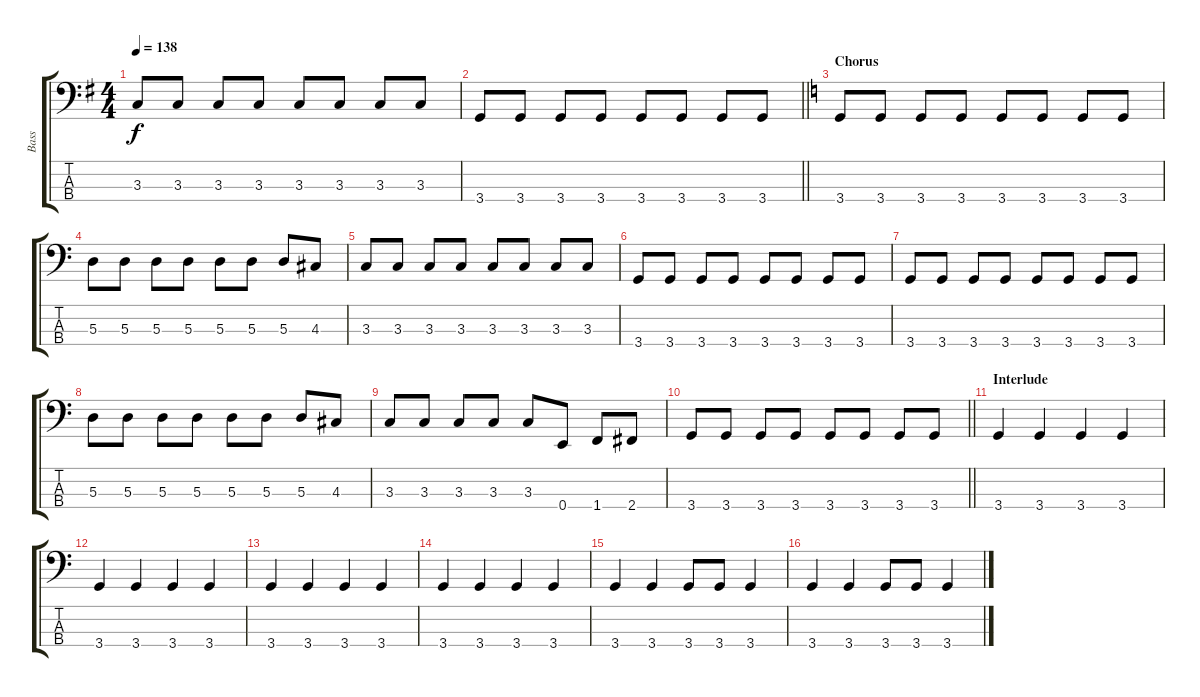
\track ("Bass" "Bass") {instrument electricbassfinger}
\staff {score tabs}
\tuning (G2 D2 A1 E1) {hide}
\ts (4 4)
\tempo 138
\clef f4
\ks g
3.3.8{dy f} 3.3.8 3.3.8 3.3.8 3.3.8 3.3.8 3.3.8 3.3.8 |
\barLineRight lightlight
3.4.8 3.4.8 3.4.8 3.4.8 3.4.8 3.4.8 3.4.8 3.4.8 |
\section ("" "Chorus")
\ks c
3.4.8 3.4.8 3.4.8 3.4.8 3.4.8 3.4.8 3.4.8 3.4.8 |
5.3.8 5.3.8 5.3.8 5.3.8 5.3.8 5.3.8 5.3.8 4.3.8 |
3.3.8 3.3.8 3.3.8 3.3.8 3.3.8 3.3.8 3.3.8 3.3.8 |
3.4.8 3.4.8 3.4.8 3.4.8 3.4.8 3.4.8 3.4.8 3.4.8 |
3.4.8 3.4.8 3.4.8 3.4.8 3.4.8 3.4.8 3.4.8 3.4.8 |
5.3.8 5.3.8 5.3.8 5.3.8 5.3.8 5.3.8 5.3.8 4.3.8 |
3.3.8 3.3.8 3.3.8 3.3.8 3.3.8 0.4.8 1.4.8 2.4.8 |
\barLineRight lightlight
3.4.8 3.4.8 3.4.8 3.4.8 3.4.8 3.4.8 3.4.8 3.4.8 |
\section ("" "Interlude")
3.4.4 3.4.4 3.4.4 3.4.4 |
3.4.4 3.4.4 3.4.4 3.4.4 |
3.4.4 3.4.4 3.4.4 3.4.4 |
3.4.4 3.4.4 3.4.4 3.4.4 |
3.4.4 3.4.4 3.4.8 3.4.8 3.4.4 |
3.4.4 3.4.4 3.4.8 3.4.8 3.4.4
